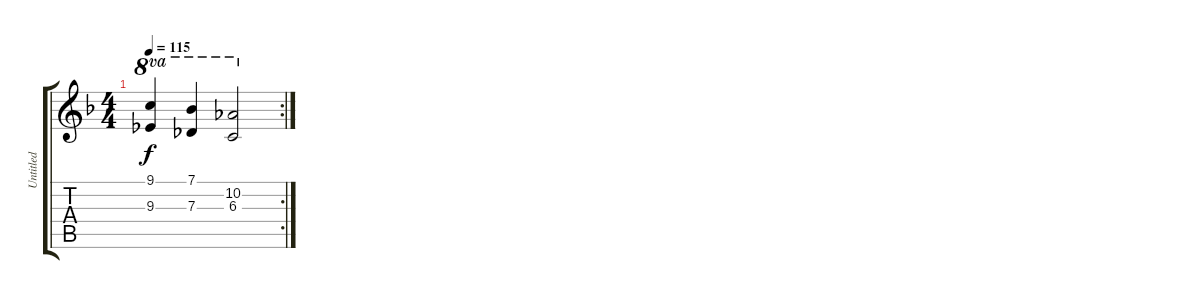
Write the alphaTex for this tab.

\track ("Untitled" "Untitled") {instrument distortionguitar}
\staff {score tabs}
\tuning (Eb4 Bb3 Gb3 Db3 Ab2 Eb2) {hide}
\rc 2
\ts (4 4)
\tempo 115
\clef g2
\ks f
(9.1 9.3).4{ot 8va dy f} (7.1 7.3).4{ot 8va} (10.2 6.3).2{ot 8va}
